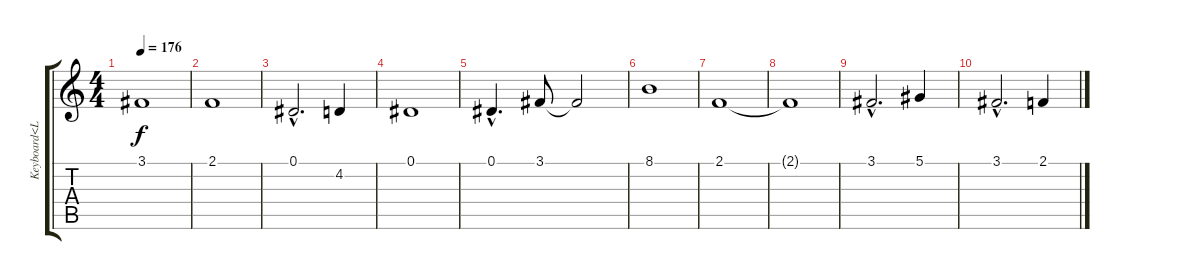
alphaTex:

\track ("Keyboard<L>" "Keyboard<L") {instrument stringensemble1}
\staff {score tabs}
\tuning (Eb4 Bb3 Gb3 Db3 Ab2 Eb2) {hide}
\ts (4 4)
\tempo 176
\clef g2
\ks c
3.1.1{dy f} |
2.1.1 |
0.1{hac}.2{d} 4.2.4 |
0.1.1 |
0.1{hac}.4{d} 3.1.8 3.1{t}.2 |
8.1.1 |
2.1.1 |
2.1{t}.1 |
3.1{hac}.2{d} 5.1.4 |
3.1{hac}.2{d} 2.1.4
